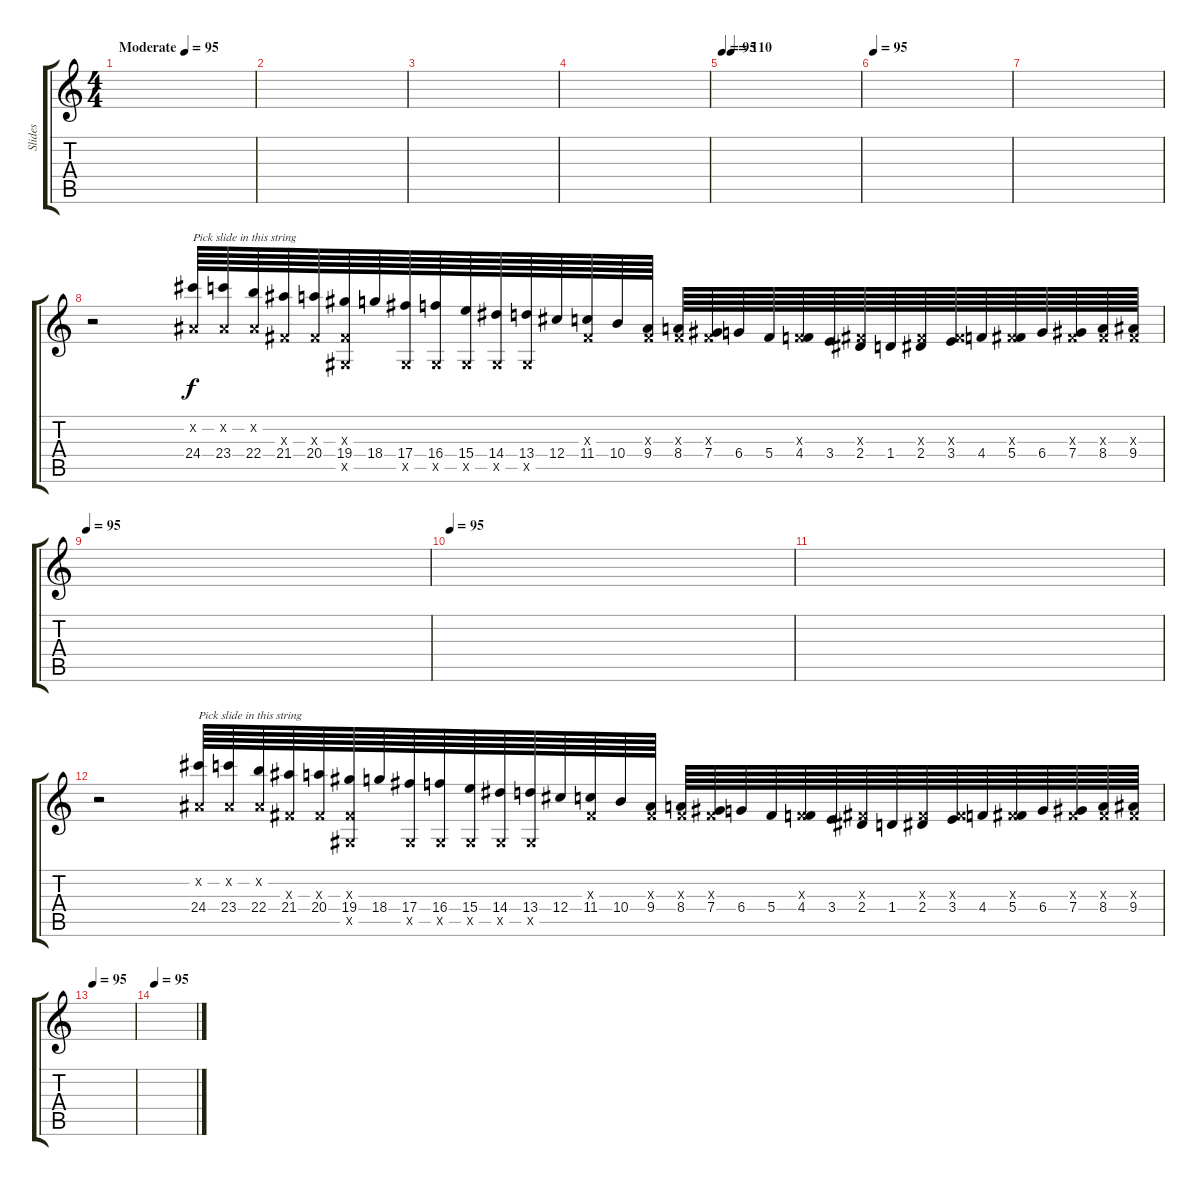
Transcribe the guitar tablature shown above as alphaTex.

\track ("Slides " "Slides ") {instrument distortionguitar}
\staff {score tabs}
\tuning (Eb4 Bb3 Gb3 Db3 Ab2 Eb2) {hide}
\ts (4 4)
\tempo (95 "Moderate")
\clef g2
\ks c
|
|
|
|
\tempo 95
\tempo (110 0.0625)
|
\tempo 95
|
|
r.2 (0.2{x} 24.4).64{txt "Pick slide in this string"} (0.2{x} 23.4).64 (0.2{x} 22.4).64 (0.3{x} 21.4).64 (0.3{x} 20.4).64 (0.3{x} 19.4 0.5{x}).64 18.4.64 (17.4 0.5{x}).64 (16.4 0.5{x}).64 (15.4 0.5{x}).64 (14.4 0.5{x}).64 (13.4 0.5{x}).64 12.4.64 (0.3{x} 11.4).64 10.4.64 (0.3{x} 9.4).64 (0.3{x} 8.4).64 (0.3{x} 7.4).64 6.4.64 5.4.64 (0.3{x} 4.4).64 3.4.64 (0.3{x} 2.4).64 1.4.64 (0.3{x} 2.4).64 (0.3{x} 3.4).64 4.4.64 (0.3{x} 5.4).64 6.4.64 (0.3{x} 7.4).64 (0.3{x} 8.4).64 (0.3{x} 9.4).64 |
\tempo 95
|
\tempo 95
|
|
r.2 (0.2{x} 24.4).64{txt "Pick slide in this string"} (0.2{x} 23.4).64 (0.2{x} 22.4).64 (0.3{x} 21.4).64 (0.3{x} 20.4).64 (0.3{x} 19.4 0.5{x}).64 18.4.64 (17.4 0.5{x}).64 (16.4 0.5{x}).64 (15.4 0.5{x}).64 (14.4 0.5{x}).64 (13.4 0.5{x}).64 12.4.64 (0.3{x} 11.4).64 10.4.64 (0.3{x} 9.4).64 (0.3{x} 8.4).64 (0.3{x} 7.4).64 6.4.64 5.4.64 (0.3{x} 4.4).64 3.4.64 (0.3{x} 2.4).64 1.4.64 (0.3{x} 2.4).64 (0.3{x} 3.4).64 4.4.64 (0.3{x} 5.4).64 6.4.64 (0.3{x} 7.4).64 (0.3{x} 8.4).64 (0.3{x} 9.4).64 |
\tempo 95
|
\tempo 95
